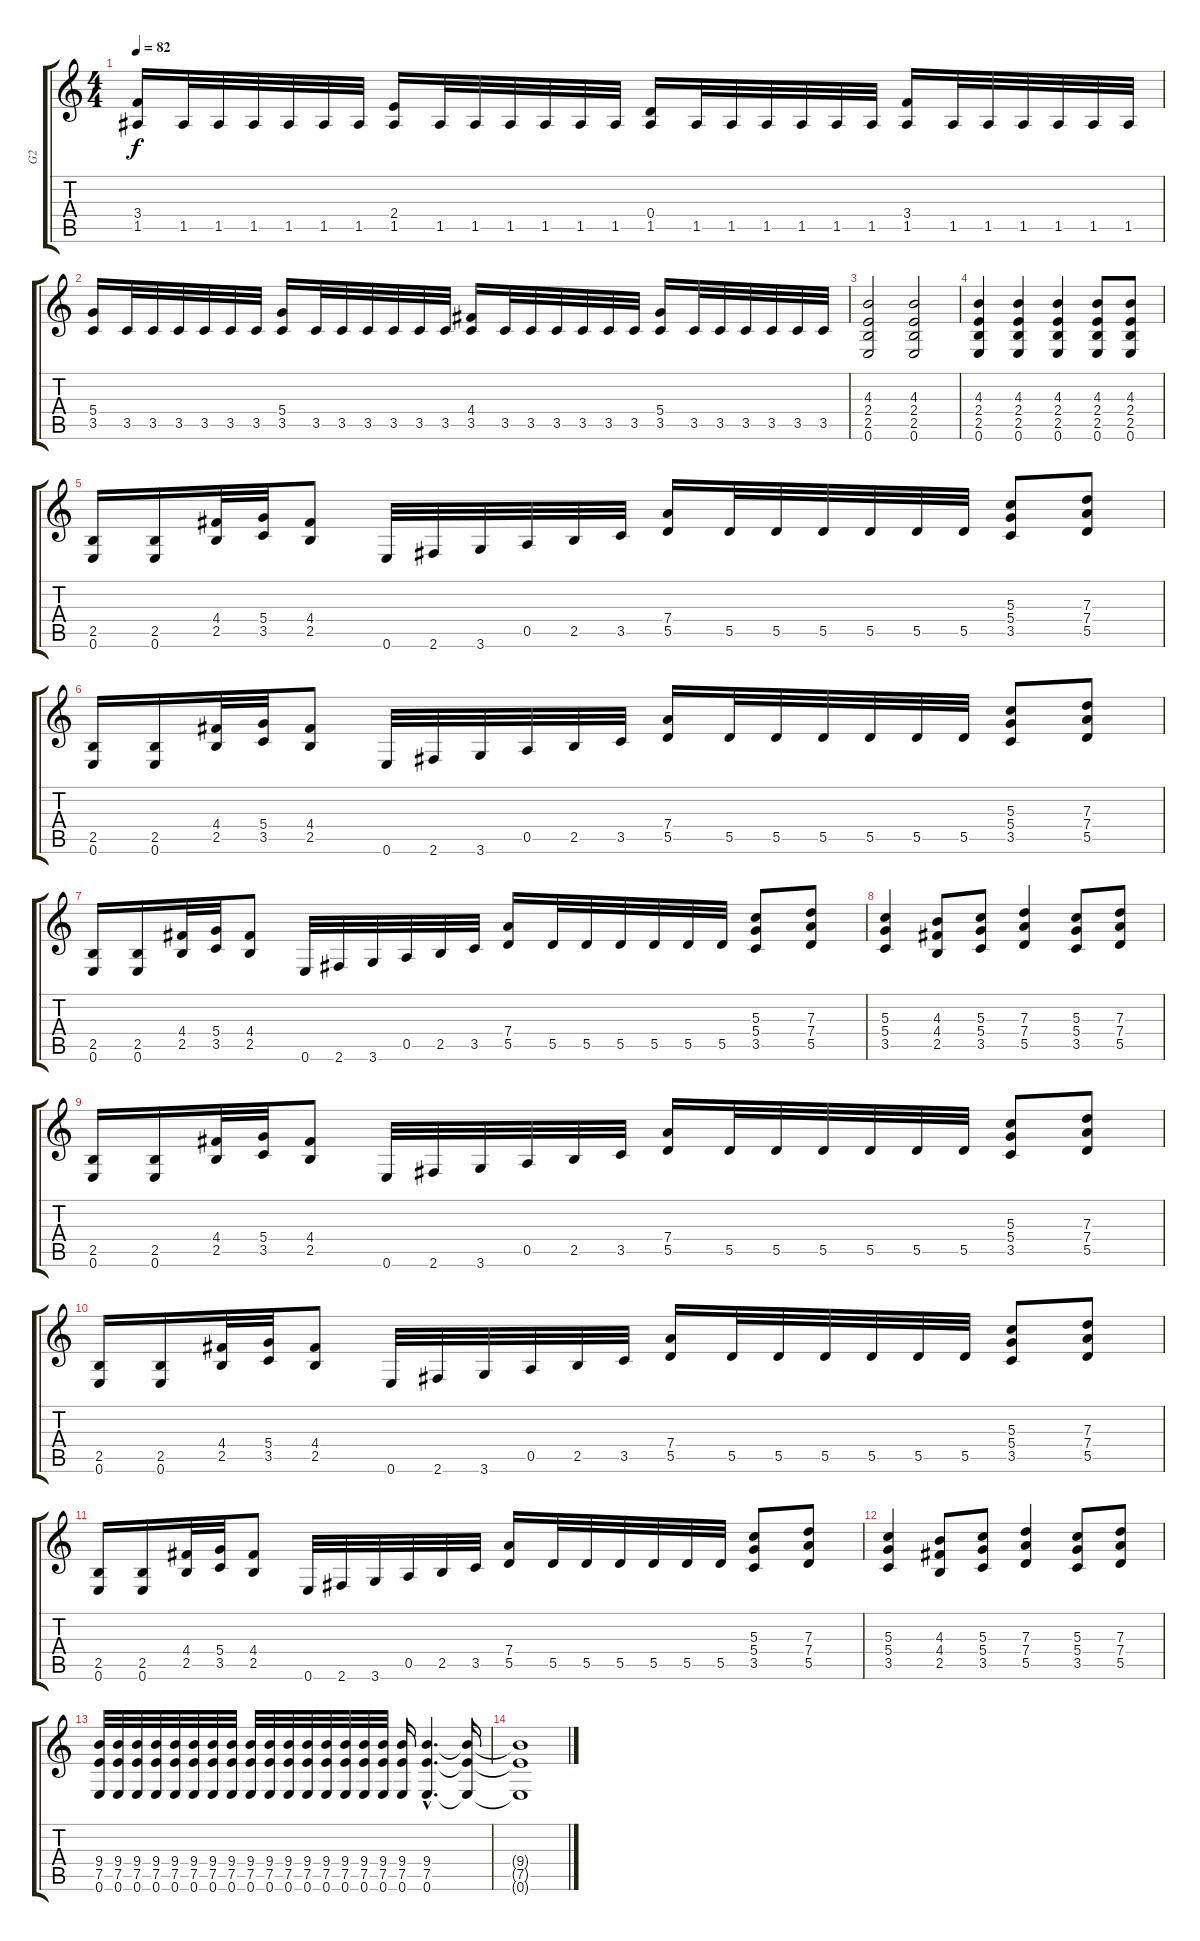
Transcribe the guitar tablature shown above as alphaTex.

\track ("G2" "G2") {instrument distortionguitar}
\staff {score tabs}
\tuning (E4 B3 G3 D3 A2 E2) {hide}
\ts (4 4)
\tempo 82
\clef g2
\ks c
(3.4 1.5).16{dy f} 1.5.32 1.5.32 1.5.32 1.5.32 1.5.32 1.5.32 (2.4 1.5).16 1.5.32 1.5.32 1.5.32 1.5.32 1.5.32 1.5.32 (0.4 1.5).16 1.5.32 1.5.32 1.5.32 1.5.32 1.5.32 1.5.32 (3.4 1.5).16 1.5.32 1.5.32 1.5.32 1.5.32 1.5.32 1.5.32 |
(5.4 3.5).16 3.5.32 3.5.32 3.5.32 3.5.32 3.5.32 3.5.32 (5.4 3.5).16 3.5.32 3.5.32 3.5.32 3.5.32 3.5.32 3.5.32 (4.4 3.5).16 3.5.32 3.5.32 3.5.32 3.5.32 3.5.32 3.5.32 (5.4 3.5).16 3.5.32 3.5.32 3.5.32 3.5.32 3.5.32 3.5.32 |
(4.3 2.4 2.5 0.6).2 (4.3 2.4 2.5 0.6).2 |
(4.3 2.4 2.5 0.6).4 (4.3 2.4 2.5 0.6).4 (4.3 2.4 2.5 0.6).4 (4.3 2.4 2.5 0.6).8 (4.3 2.4 2.5 0.6).8 |
\section ("" "")
(2.5 0.6).16 (2.5 0.6).16 (4.4 2.5).32 (5.4 3.5).32 (4.4 2.5).8 0.6.32 2.6.32 3.6.32 0.5.32 2.5.32 3.5.32 (7.4 5.5).16 5.5.32 5.5.32 5.5.32 5.5.32 5.5.32 5.5.32 (5.3 5.4 3.5).8 (7.3 7.4 5.5).8 |
(2.5 0.6).16 (2.5 0.6).16 (4.4 2.5).32 (5.4 3.5).32 (4.4 2.5).8 0.6.32 2.6.32 3.6.32 0.5.32 2.5.32 3.5.32 (7.4 5.5).16 5.5.32 5.5.32 5.5.32 5.5.32 5.5.32 5.5.32 (5.3 5.4 3.5).8 (7.3 7.4 5.5).8 |
(2.5 0.6).16 (2.5 0.6).16 (4.4 2.5).32 (5.4 3.5).32 (4.4 2.5).8 0.6.32 2.6.32 3.6.32 0.5.32 2.5.32 3.5.32 (7.4 5.5).16 5.5.32 5.5.32 5.5.32 5.5.32 5.5.32 5.5.32 (5.3 5.4 3.5).8 (7.3 7.4 5.5).8 |
(5.3 5.4 3.5).4 (4.3 4.4 2.5).8 (5.3 5.4 3.5).8 (7.3 7.4 5.5).4 (5.3 5.4 3.5).8 (7.3 7.4 5.5).8 |
(2.5 0.6).16 (2.5 0.6).16 (4.4 2.5).32 (5.4 3.5).32 (4.4 2.5).8 0.6.32 2.6.32 3.6.32 0.5.32 2.5.32 3.5.32 (7.4 5.5).16 5.5.32 5.5.32 5.5.32 5.5.32 5.5.32 5.5.32 (5.3 5.4 3.5).8 (7.3 7.4 5.5).8 |
(2.5 0.6).16 (2.5 0.6).16 (4.4 2.5).32 (5.4 3.5).32 (4.4 2.5).8 0.6.32 2.6.32 3.6.32 0.5.32 2.5.32 3.5.32 (7.4 5.5).16 5.5.32 5.5.32 5.5.32 5.5.32 5.5.32 5.5.32 (5.3 5.4 3.5).8 (7.3 7.4 5.5).8 |
(2.5 0.6).16 (2.5 0.6).16 (4.4 2.5).32 (5.4 3.5).32 (4.4 2.5).8 0.6.32 2.6.32 3.6.32 0.5.32 2.5.32 3.5.32 (7.4 5.5).16 5.5.32 5.5.32 5.5.32 5.5.32 5.5.32 5.5.32 (5.3 5.4 3.5).8 (7.3 7.4 5.5).8 |
(5.3 5.4 3.5).4 (4.3 4.4 2.5).8 (5.3 5.4 3.5).8 (7.3 7.4 5.5).4 (5.3 5.4 3.5).8 (7.3 7.4 5.5).8 |
(9.4 7.5 0.6).32 (9.4 7.5 0.6).32 (9.4 7.5 0.6).32 (9.4 7.5 0.6).32 (9.4 7.5 0.6).32 (9.4 7.5 0.6).32 (9.4 7.5 0.6).32 (9.4 7.5 0.6).32 (9.4 7.5 0.6).32 (9.4 7.5 0.6).32 (9.4 7.5 0.6).32 (9.4 7.5 0.6).32 (9.4 7.5 0.6).32 (9.4 7.5 0.6).32 (9.4 7.5 0.6).32 (9.4 7.5 0.6).32 (9.4 7.5 0.6).16 (9.4{hac} 7.5{hac} 0.6{hac}).4{d volume 0} (9.4{t} 7.5{t} 0.6{t}).16 |
(9.4{t} 7.5{t} 0.6{t}).1
